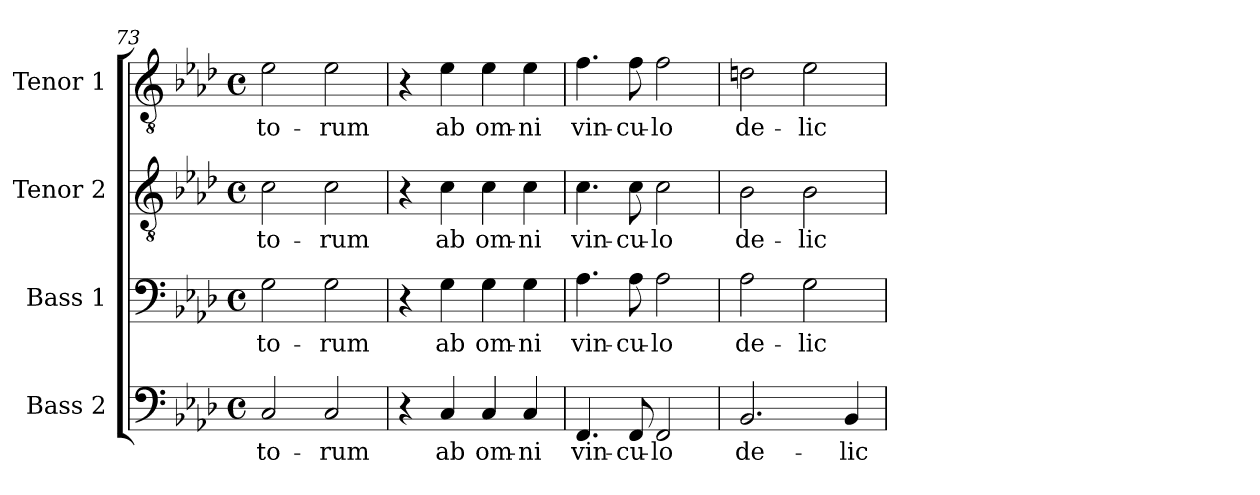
**kern	**text	**kern	**text	**kern	**text	**kern	**text
*part4	*part4	*part3	*part3	*part2	*part2	*part1	*part1
*staff4	*staff4	*staff3	*staff3	*staff2	*staff2	*staff1	*staff1
*I"Bass 2	*	*I"Bass 1	*	*I"Tenor 2	*	*I"Tenor 1	*
*I'B. 2	*	*I'B. 1	*	*I'T. 2	*	*I'T. 1	*
*clefF4	*	*clefF4	*	*clefGv2	*	*clefGv2	*
*k[b-e-a-d-]	*	*k[b-e-a-d-]	*	*k[b-e-a-d-]	*	*k[b-e-a-d-]	*
*A-:	*	*A-:	*	*A-:	*	*A-:	*
*M4/4	*	*M4/4	*	*M4/4	*	*M4/4	*
*met(c)	*	*met(c)	*	*met(c)	*	*met(c)	*
=73	=73	=73	=73	=73	=73	=73	=73
!	!LO:LY:b	!	!LO:LY:b	!	!LO:LY:b	!	!LO:LY:b
2C/	-to-	2G\	-to-	2c\	-to-	2e-\	-to-
!	!LO:LY:b	!	!LO:LY:b	!	!LO:LY:b	!	!LO:LY:b
2C/	-rum	2G\	-rum	2c\	-rum	2e-\	-rum
!!LO:LB:g=z
=74	=74	=74	=74	=74	=74	=74	=74
4r	.	4r	.	4r	.	4r	.
!	!LO:LY:b	!	!LO:LY:b	!	!LO:LY:b	!	!LO:LY:b
4C/	ab	4G\	ab	4c\	ab	4e-\	ab
!	!LO:LY:b	!	!LO:LY:b	!	!LO:LY:b	!	!LO:LY:b
4C/	om-	4G\	om-	4c\	om-	4e-\	om-
!	!LO:LY:b	!	!LO:LY:b	!	!LO:LY:b	!	!LO:LY:b
4C/	-ni	4G\	-ni	4c\	-ni	4e-\	-ni
=75	=75	=75	=75	=75	=75	=75	=75
!	!LO:LY:b	!	!LO:LY:b	!	!LO:LY:b	!	!LO:LY:b
4.FF/	vin-	4.A-\	vin-	4.c\	vin-	4.f\	vin-
!	!LO:LY:b	!	!LO:LY:b	!	!LO:LY:b	!	!LO:LY:b
8FF/	-cu-	8A-\	-cu-	8c\	-cu-	8f\	-cu-
!	!LO:LY:b	!	!LO:LY:b	!	!LO:LY:b	!	!LO:LY:b
2FF/	-lo	2A-\	-lo	2c\	-lo	2f\	-lo
=76	=76	=76	=76	=76	=76	=76	=76
!	!LO:LY:b	!	!LO:LY:b	!	!LO:LY:b	!	!LO:LY:b
2.BB-/	de-	2A-\	de-	2B-\	de-	2dn\	de-
!	!	!	!LO:LY:b	!	!LO:LY:b	!	!LO:LY:b
.	.	2G\	-lic-	2B-\	-lic-	2e-\	-lic-
!	!LO:LY:b	!	!	!	!	!	!
4BB-/	-lic-	.	.	.	.	.	.
=	=	=	=	=	=	=	=
*-	*-	*-	*-	*-	*-	*-	*-
